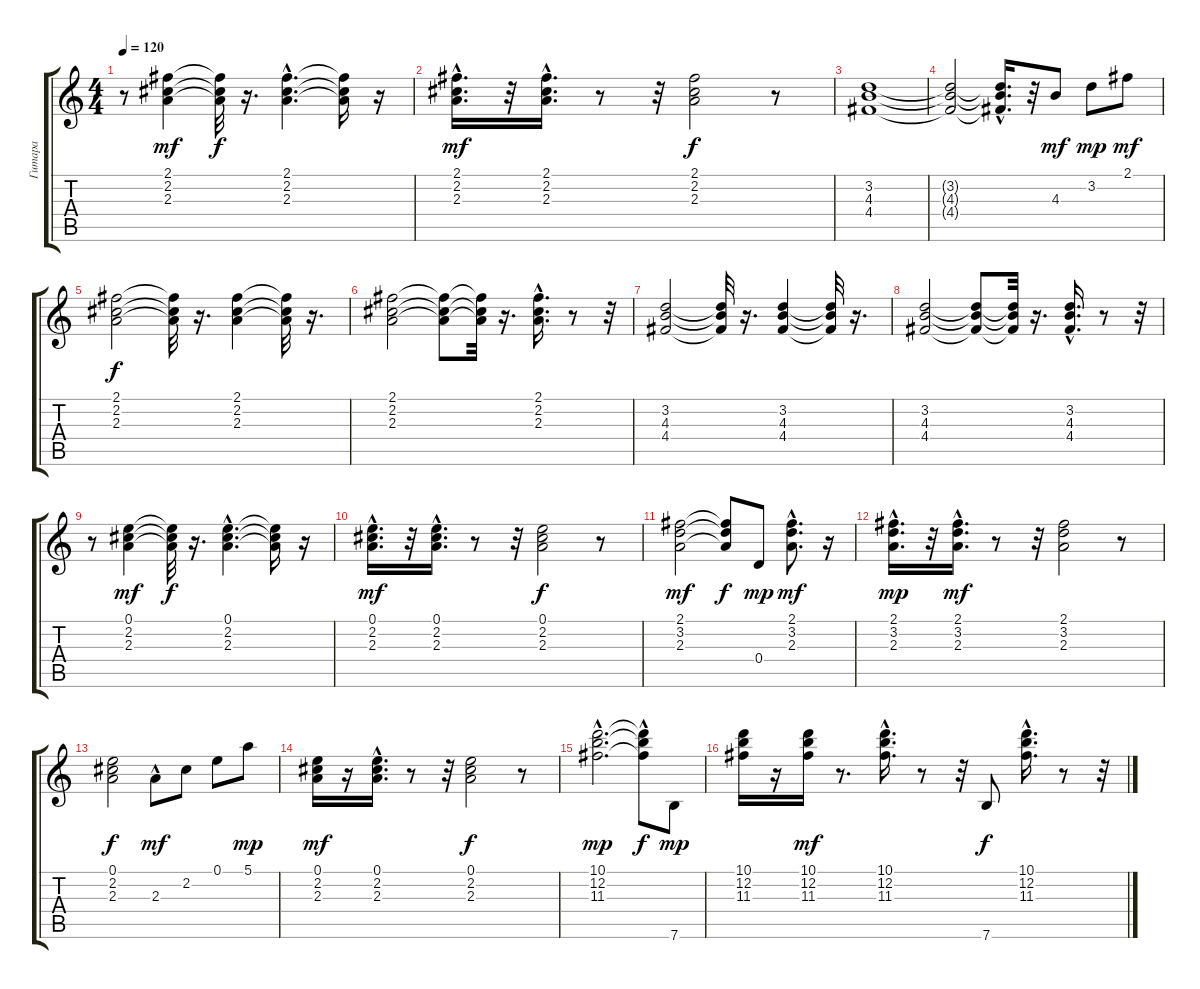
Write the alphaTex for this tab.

\track ("Гитара" "Гитара") {instrument acousticguitarsteel}
\staff {score tabs}
\tuning (E4 B3 G3 D3 A2 E2) {hide}
\ts (4 4)
\tempo 120
\clef g2
\ks c
r.8{dy f} (2.1 2.2 2.3).4{dy mf} (2.1{t} 2.2{t} 2.3{t}).32{dy f} r.16{d} (2.1{hac} 2.2{hac} 2.3{hac}).4{d} (2.1{t} 2.2{t} 2.3{t}).16 r.16 |
(2.1{hac} 2.2{hac} 2.3{hac}).16{d dy mf} r.32 (2.1{hac} 2.2{hac} 2.3{hac}).16{d} r.8 r.32 (2.1 2.2 2.3).2{dy f} r.8 |
(3.2 4.3 4.4).1 |
(3.2{t} 4.3{t} 4.4{t}).2 (3.2{hac t} 4.3{hac t} 4.4{hac t}).16{d} r.32 4.3.8{dy mf} 3.2.8{dy mp} 2.1.8{dy mf} |
(2.1 2.2 2.3).2{dy f} (2.1{t} 2.2{t} 2.3{t}).32 r.16{d} (2.1 2.2 2.3).4 (2.1{t} 2.2{t} 2.3{t}).32 r.16{d} |
(2.1 2.2 2.3).2 (2.1{t} 2.2{t} 2.3{t}).8 (2.1{t} 2.2{t} 2.3{t}).32 r.16{d} (2.1{hac} 2.2{hac} 2.3{hac}).16{d} r.8 r.32 |
(3.2 4.3 4.4).2 (3.2{t} 4.3{t} 4.4{t}).32 r.16{d} (3.2 4.3 4.4).4 (3.2{t} 4.3{t} 4.4{t}).32 r.16{d} |
(3.2 4.3 4.4).2 (3.2{t} 4.3{t} 4.4{t}).8 (3.2{t} 4.3{t} 4.4{t}).32 r.16{d} (3.2{hac} 4.3{hac} 4.4{hac}).16{d} r.8 r.32 |
r.8 (0.1 2.2 2.3).4{dy mf} (0.1{t} 2.2{t} 2.3{t}).32{dy f} r.16{d} (0.1{hac} 2.2{hac} 2.3{hac}).4{d} (0.1{t} 2.2{t} 2.3{t}).16 r.16 |
(0.1{hac} 2.2{hac} 2.3{hac}).16{d dy mf} r.32 (0.1{hac} 2.2{hac} 2.3{hac}).16{d} r.8 r.32 (0.1 2.2 2.3).2{dy f} r.8 |
(2.1 3.2 2.3).2{dy mf} (2.1{t} 3.2{t} 2.3{t}).8{dy f} 0.4.8{dy mp} (2.1{hac} 3.2{hac} 2.3{hac}).8{d dy mf} r.16 |
(2.1{hac} 3.2{hac} 2.3{hac}).16{d dy mp} r.32 (2.1{hac} 3.2{hac} 2.3{hac}).16{d dy mf} r.8 r.32 (2.1 3.2 2.3).2 r.8 |
(0.1 2.2 2.3).2{dy f} 2.3{hac}.8{dy mf} 2.2.8 0.1.8 5.1.8{dy mp} |
(0.1 2.2 2.3).16{dy mf} r.16 (0.1{hac} 2.2{hac} 2.3{hac}).16{d} r.8 r.32 (0.1 2.2 2.3).2{dy f} r.8 |
(10.1{hac} 12.2{hac} 11.3{hac}).2{d dy mp} (10.1{hac t} 12.2{hac t} 11.3{t}).8{dy f} 7.6.8{dy mp} |
(10.1 12.2 11.3).16 r.16 (10.1 12.2 11.3).16{dy mf} r.8{d} (10.1{hac} 12.2{hac} 11.3{hac}).16{d} r.8 r.32 7.6.8{dy f} (10.1{hac} 12.2{hac} 11.3{hac}).16{d} r.8 r.32
